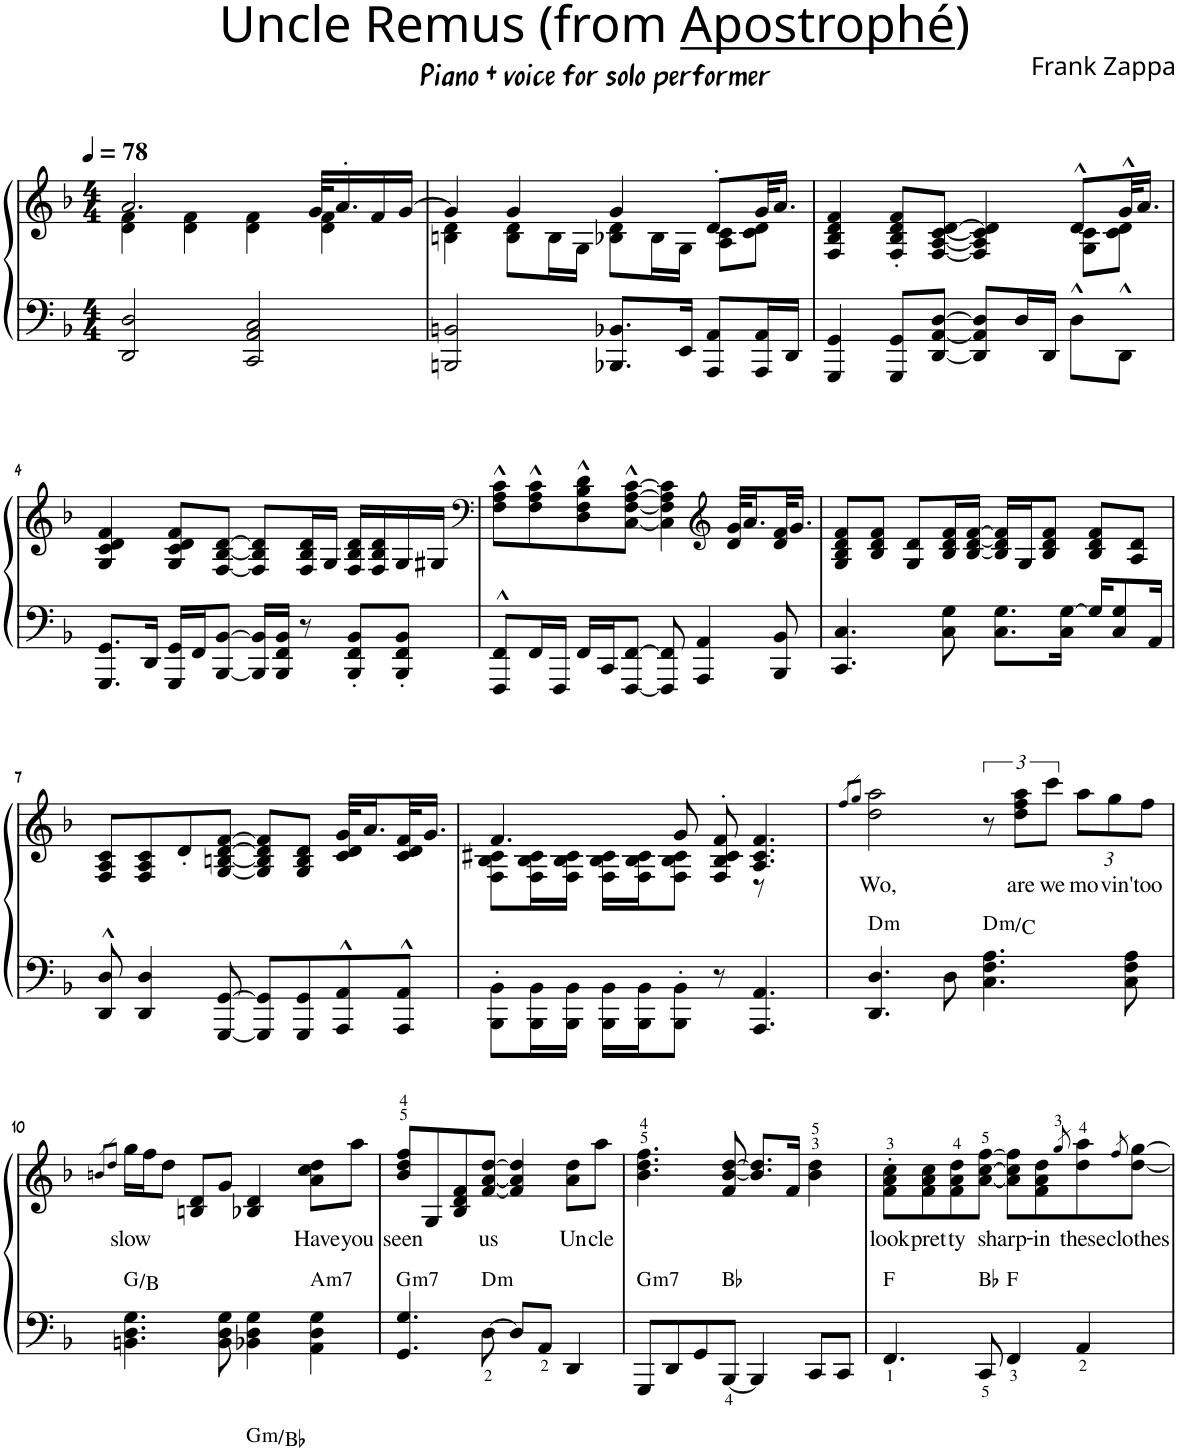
**kern	**kern	**text	**harte
*part1	*part1	*part1	*part1
*staff2	*staff1	*staff1	*
*I"Piano	*	*	*
*I'Pno.	*	*	*
*clefF4	*clefG2	*	*
*k[b-]	*k[b-]	*	*
*M4/4	*M4/4	*	*
*MM78	*MM78	*	*
=1	=1	=1	=1
*	*^	*	*
2DD/ 2D/	2.a/	4d\ 4f\	.	.
.	.	4d\ 4f\	.	.
2CC/ 2AA/ 2C/	.	4d\ 4f\	.	.
.	32g/KLL	4d\ 4f\	.	.
.	16.a'/	.	.	.
.	16f/	.	.	.
.	[16g/JJ	.	.	.
=2	=2	=2	=2	=2
2BBBn/ 2BBn/	4g/]	4Bn\ 4d\	.	.
.	4g/	8B\ 8d\L	.	.
.	.	16B\L	.	.
.	.	16G\JJ	.	.
8.BBB-X/ 8.BB-X/L	4g/	8B-X\ 8d\L	.	.
.	.	16B-\L	.	.
16EE/Jk	.	16G\JJ	.	.
8AAA/ 8AA/L	8d'/L	8A\ 8c\L	.	.
16AAA/ 16AA/L	32g/KL	8c\ 8d\J	.	.
.	16.a/JJ	.	.	.
16DD/JJ	.	.	.	.
=3	=3	=3	=3	=3
4GGG/ 4GG/	4F/ 4B-/ 4d/ 4f/	2.ryy	.	.
8GGG/ 8GG/L	8F/' 8B-/' 8d/' 8f/'L	.	.	.
[8DD/ [8AA/ [8D/J	[8F/ [8A/ [8c/ [8d/J	.	.	.
8DD/] 8AA/] 8D/]L	4F/] 4A/] 4c/] 4d/]	.	.	.
16D/L	.	.	.	.
16DD/JJ	.	.	.	.
8D^^\L	8d^^/L	8G\ 8c\L	.	.
8DD^^\J	32g^^/KL	8c\ 8d\J	.	.
.	16.a/JJ	.	.	.
*	*v	*v	*	*
!!LO:LB:g=z
=4	=4	=4	=4
8.GGG/ 8.GG/L	4G/ 4c/ 4d/ 4f/	.	.
16DD/Jk	.	.	.
16GGG/ 16GG/LL	8G/ 8c/ 8d/ 8f/L	.	.
16FF/J	.	.	.
[8BBB-/ [8BB-/J	[8F/ [8B-/ [8d/J	.	.
16BBB-/] 16BB-/]LL	8F/] 8B-/] 8d/]L	.	.
16BBB-/ 16FF/ 16BB-/JJ	.	.	.
8r	16F/ 16B-/ 16d/L	.	.
.	16G/JJ	.	.
8BBB-/' 8FF/' 8BB-/'L	16F/ 16B-/ 16d/LL	.	.
.	16F/ 16B-/ 16d/	.	.
8BBB-/' 8FF/' 8BB-/'J	16G/	.	.
.	16G#X/JJ	.	.
=5	=5	=5	=5
*	*clefF4	*	*
8FFF/^^ 8FF/^^L	8F\^^ 8A\^^ 8c\^^L	.	.
16FF/L	8F\^^ 8A\^^ 8c\^^	.	.
16FFF/JJ	.	.	.
16FF/LL	8D\^^ 8F\^^ 8B-\^^ 8d\^^	.	.
16CC/J	.	.	.
[8FFF/ [8FF/J	[8C\^^ [8F\^^ [8A\^^ [8c\^^J	.	.
8FFF/] 8FF/]	4C\] 4F\] 4A\] 4c\]	.	.
4AAA/ 4AA/	.	.	.
*	*clefG2	*	*
.	32d/ 32g/KLL	.	.
.	16.a/	.	.
8BBB-/ 8BB-/	32d/ 32f/K	.	.
.	16.g/JJ	.	.
=6	=6	=6	=6
4.CC/ 4.C/	8G/ 8B-/ 8d/ 8f/L	.	.
.	8B-/ 8d/ 8f/J	.	.
.	8G/ 8d/L	.	.
8C\ 8G\	16B-/ 16d/ 16f/L	.	.
.	[16B-/ [16d/ [16f/JJ	.	.
8.C\ 8.G\L	16B-/] 16d/] 16f/]LL	.	.
.	16G/J	.	.
.	8B-/ 8d/ 8f/J	.	.
16C\ [16G\Jk	.	.	.
16G/KL]	8B-/ 8d/ 8f/L	.	.
8C/ 8G/	.	.	.
.	8A/ 8d/J	.	.
16AA/Jk	.	.	.
!!LO:LB:g=z
=7	=7	=7	=7
8DD/^^ 8D/^^	8F/ 8A/ 8c/L	.	.
4DD/ 4D/	8F/ 8A/ 8c/	.	.
.	8d'/	.	.
[8GGG/ [8GG/	[8G/ [8Bn/ [8d/ [8f/J	.	.
8GGG/] 8GG/]L	8G/] 8B/] 8d/] 8f/]L	.	.
8GGG/ 8GG/	8G/ 8B/ 8d/J	.	.
8AAA/^^ 8AA/^^	32c/ 32d/ 32g/KLL	.	.
.	16.a/	.	.
8AAA/^^ 8AA/^^J	32c/ 32d/ 32f/K	.	.
.	16.g/JJ	.	.
=8	=8	=8	=8
*	*^	*	*
8BBB-\' 8BB-\'L	4.f/	8F\ 8B-\ 8c#X\L	.	.
16BBB-\ 16BB-\L	.	16F\ 16B-\ 16c#\L	.	.
16BBB-\ 16BB-\JJ	.	16F\ 16B-\ 16c#\JJ	.	.
16BBB-\ 16BB-\LL	.	16F\ 16B-\ 16c#\LL	.	.
16BBB-\ 16BB-\J	.	16F\ 16B-\ 16c#\J	.	.
8BBB-\' 8BB-\'J	8g/	8F\ 8B-\ 8c#\J	.	.
8r	8ryy	8F/' 8B-/' 8c#/' 8f/'	.	.
4.AAA/ 4.AA/	4.A/ 4.c#X/ 4.f/	8r	.	.
.	.	4ryy	.	.
*	*v	*v	*	*
=9	=9	=9	=9
.	8qff/L	.	.
.	8qgg/J	.	.
!	!	!LO:LY:b	!LO:H:kt=m
4.DD/ 4.D/	2dd\ 2aa\	Wo,	D:min
8D\	.	.	.
!	!	!	!LO:H:kt=m
4.C\ 4.F\ 4.A\	12r	.	D:min/b7
!	!	!LO:LY:b	!
.	12dd\ 12ff\ 12aa\L	are	.
!	!	!LO:LY:b	!
.	12ccc\J	we	.
*	*Xbrackettup	*	*
!	!	!LO:LY:b	!
.	12aa\L	mo-	.
!	!	!LO:LY:b	!
.	12gg\	-vin'	.
8C\ 8F\ 8A\	.	.	.
!	!	!LO:LY:b	!
.	12ff\J	too	.
!!LO:LB:g=z
=10	=10	=10	=10
.	8qbn/L	.	.
.	8qdd/J	.	.
!	!	!LO:LY:b	!
4.BBn\ 4.D\ 4.G\	16gg\LL	slow	G:maj/3
.	16ff\J	.	.
.	8dd\J	.	.
.	8Bn/ 8d/L	.	.
8BB\ 8D\ 8G\	8g/J	.	.
!	!	!	!LO:H:kt=m
4BB-X\ 4D\ 4G\	4B-X/ 4d/	.	G:min/b3
!	!	!LO:LY:b	!LO:H:kt=m7
4AA\ 4D\ 4G\	8a\ 8cc\ 8dd\L	Have	A:min7
!	!	!LO:LY:b	!
.	8aa\J	you	.
=11	=11	=11	=11
!	!	!LO:LY:b	!LO:H:kt=m7
4.GG/ 4.G/	8b-/ 8dd/ 8ff/L	seen	G:min7
.	8G/	.	.
.	8B-/ 8d/ 8f/	.	.
!	!	!LO:LY:b	!LO:H:kt=m
[8D\	[8f/ [8a/ [8dd/J	us	D:min
8D/L]	4f/] 4a/] 4dd/]	.	.
8AA/J	.	.	.
!	!	!LO:LY:b	!
4DD/	8a\ 8dd\L	Un-	.
!	!	!LO:LY:b	!
.	8aa\J	-cle	.
=12	=12	=12	=12
!	!	!	!LO:H:kt=m7
8GGG/L	4.b-\ 4.dd\ 4.ff\	.	G:min7
8DD/	.	.	.
8GG/	.	.	.
[8BBB-/J	8f/ [8b-/ [8dd/	.	Bb:maj
4BBB-/]	8.b-/] 8.dd/]L	.	.
.	16f/Jk	.	.
8CC/L	4b-\ 4dd\	.	.
8CC/J	.	.	.
=13	=13	=13	=13
!	!	!LO:LY:b	!
4.FF/	8f\' 8a\' 8cc\'L	look	F:maj
!	!	!LO:LY:b	!
.	8f\ 8a\ 8cc\	pret-	.
!	!	!LO:LY:b	!
.	8f\ 8a\ 8dd\	-ty	.
!	!	!LO:LY:b	!
8CC/	[8a\ [8cc\ [8ff\J	sharp-	Bb:maj
4FF/	8a\] 8cc\] 8ff\]L	.	F:maj
!	!	!LO:LY:b	!
.	8f\ 8a\ 8dd\	in	.
.	8qgg/	.	.
!	!	!LO:LY:b	!
4AA/	8dd\ 8aa\	these	.
.	8qff/	.	.
!	!	!LO:LY:b	!
.	[8dd\ [8gg\J	clothes	.
=	=	=	=
*-	*-	*-	*-
